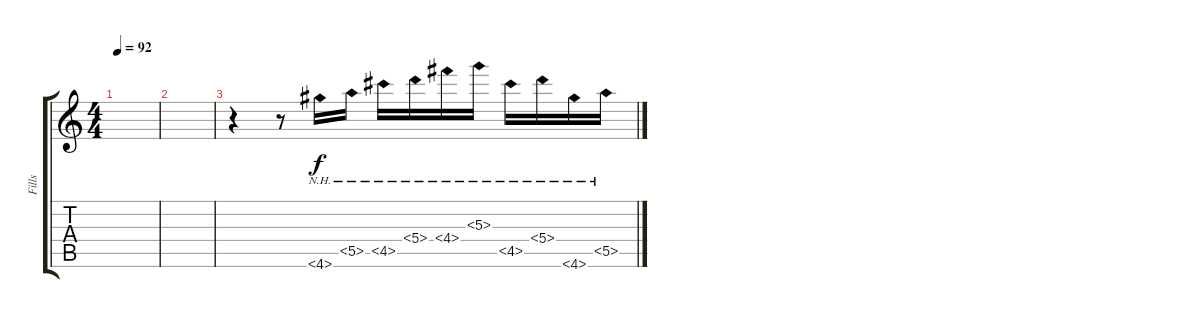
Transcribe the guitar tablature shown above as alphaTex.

\track ("Fills" "Fills") {instrument distortionguitar}
\staff {score tabs}
\tuning (E4 B3 G3 D3 A2 E2) {hide}
\ts (4 4)
\tempo 92
\clef g2
\ks c
|
|
r.4 r.8 4.6{nh}.16 5.5{nh}.16 4.5{nh}.16 5.4{nh}.16 4.4{nh}.16 5.3{nh}.16 4.5{nh}.16 5.4{nh}.16 4.6{nh}.16 5.5{nh}.16
